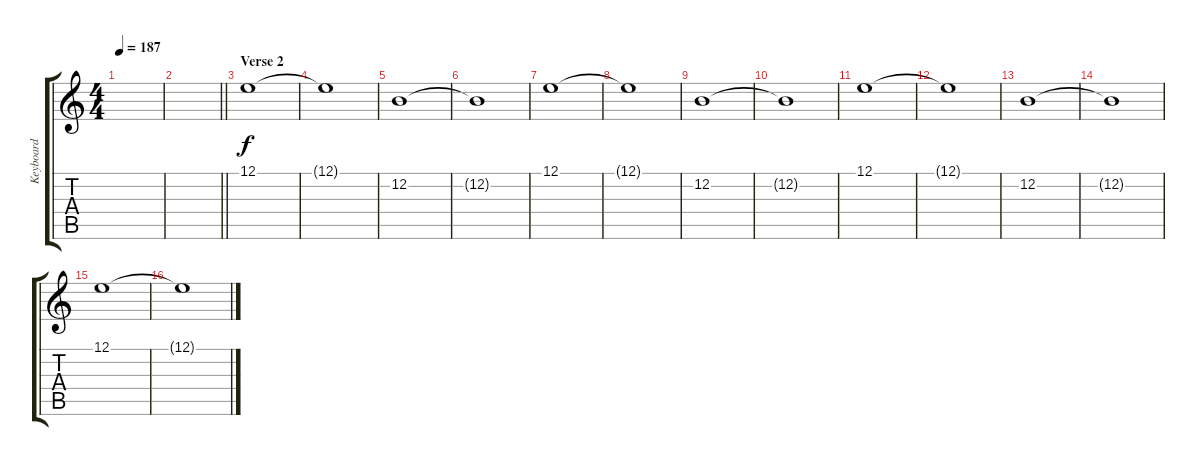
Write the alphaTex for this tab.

\track ("Keyboard" "Keyboard") {instrument synthstrings1}
\staff {score tabs}
\tuning (E4 B3 G3 D3 A2 E2) {hide}
\ts (4 4)
\tempo 187
\clef g2
\ks c
|
\barLineRight lightlight
|
\section ("" "Verse 2")
12.1.1 |
12.1{t}.1 |
12.2.1 |
12.2{t}.1 |
12.1.1 |
12.1{t}.1 |
12.2.1 |
12.2{t}.1 |
12.1.1 |
12.1{t}.1 |
12.2.1 |
12.2{t}.1 |
12.1.1 |
12.1{t}.1
